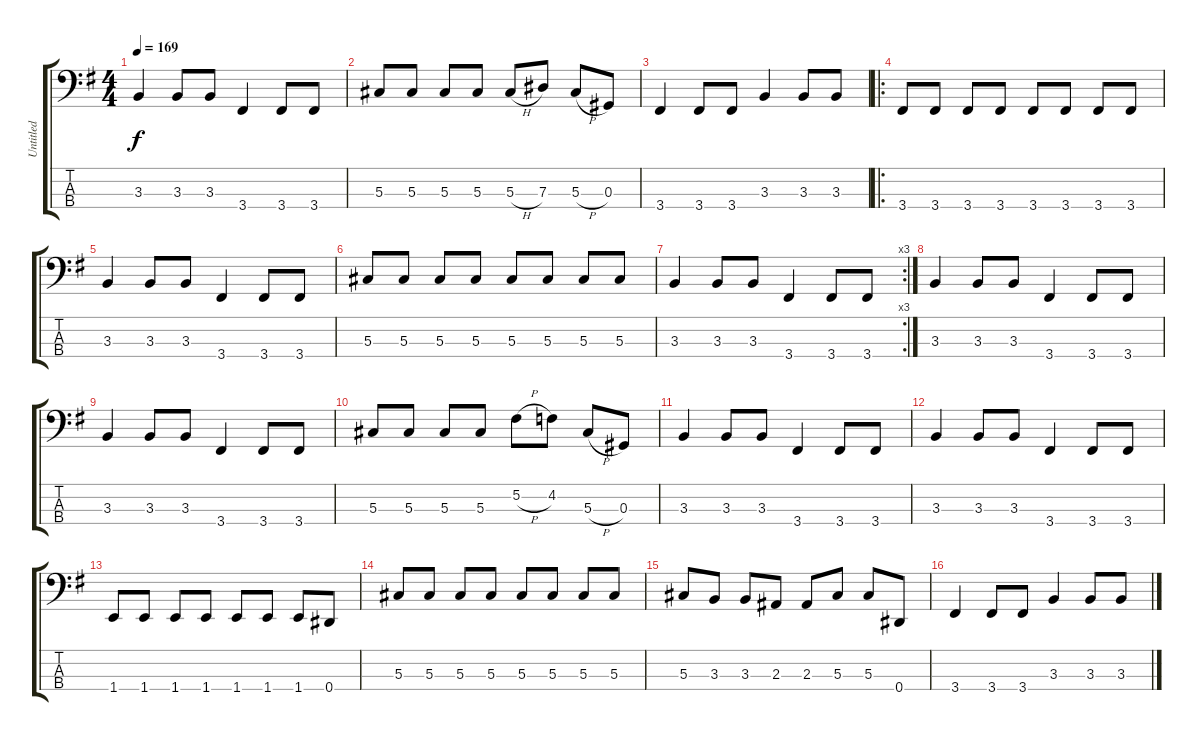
\track ("Untitled" "Untitled") {instrument electricbasspick}
\staff {score tabs}
\tuning (Gb2 Db2 Ab1 Eb1) {hide}
\ts (4 4)
\tempo 169
\clef f4
\ks g
3.3.4{dy f} 3.3.8 3.3.8 3.4.4 3.4.8 3.4.8 |
5.3.8 5.3.8 5.3.8 5.3.8 5.3{h}.8 7.3.8 5.3{h}.8 0.3.8 |
3.4.4 3.4.8 3.4.8 3.3.4 3.3.8 3.3.8 |
\ro
3.4.8 3.4.8 3.4.8 3.4.8 3.4.8 3.4.8 3.4.8 3.4.8 |
3.3.4 3.3.8 3.3.8 3.4.4 3.4.8 3.4.8 |
5.3.8 5.3.8 5.3.8 5.3.8 5.3.8 5.3.8 5.3.8 5.3.8 |
\rc 3
3.3.4 3.3.8 3.3.8 3.4.4 3.4.8 3.4.8 |
3.3.4 3.3.8 3.3.8 3.4.4 3.4.8 3.4.8 |
3.3.4 3.3.8 3.3.8 3.4.4 3.4.8 3.4.8 |
5.3.8 5.3.8 5.3.8 5.3.8 5.2{h}.8 4.2.8 5.3{h}.8 0.3.8 |
3.3.4 3.3.8 3.3.8 3.4.4 3.4.8 3.4.8 |
3.3.4 3.3.8 3.3.8 3.4.4 3.4.8 3.4.8 |
1.4.8 1.4.8 1.4.8 1.4.8 1.4.8 1.4.8 1.4.8 0.4.8 |
5.3.8 5.3.8 5.3.8 5.3.8 5.3.8 5.3.8 5.3.8 5.3.8 |
5.3.8 3.3.8 3.3.8 2.3.8 2.3.8 5.3.8 5.3.8 0.4.8 |
3.4.4 3.4.8 3.4.8 3.3.4 3.3.8 3.3.8
